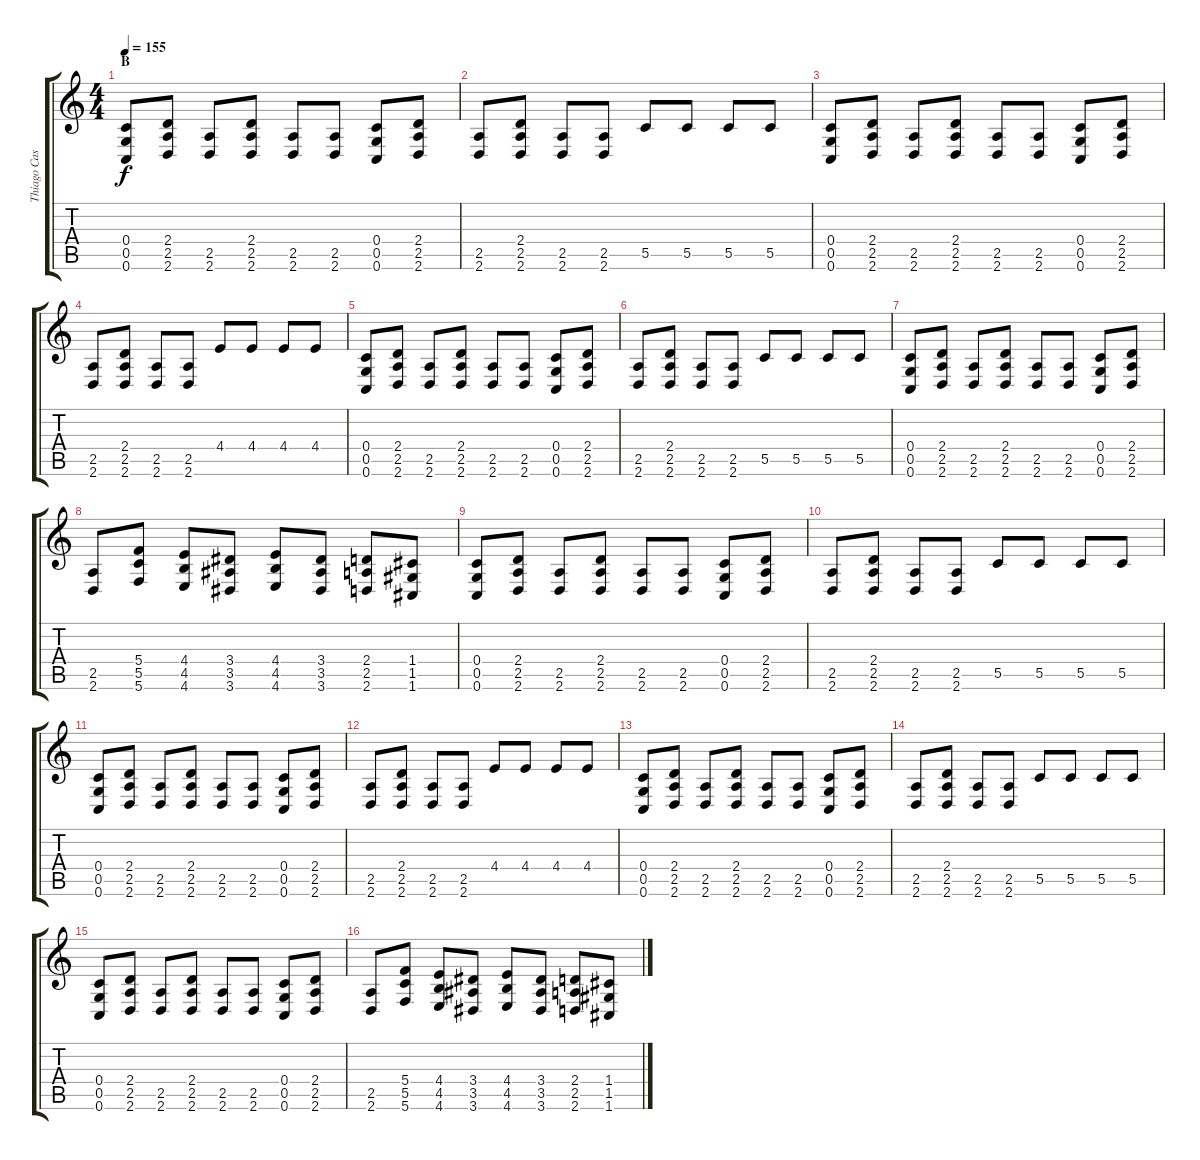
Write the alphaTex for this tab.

\track ("Thiago Castro" "Thiago Cas") {instrument distortionguitar}
\staff {score tabs}
\tuning (D4 A3 F3 C3 G2 C2) {hide}
\ts (4 4)
\section ("" "B")
\tempo 155
\clef g2
\ks c
(0.4 0.5 0.6).8{dy f} (2.4 2.5 2.6).8 (2.5 2.6).8 (2.4 2.5 2.6).8 (2.5 2.6).8 (2.5 2.6).8 (0.4 0.5 0.6).8 (2.4 2.5 2.6).8 |
(2.5 2.6).8 (2.4 2.5 2.6).8 (2.5 2.6).8 (2.5 2.6).8 5.5.8 5.5.8 5.5.8 5.5.8 |
(0.4 0.5 0.6).8 (2.4 2.5 2.6).8 (2.5 2.6).8 (2.4 2.5 2.6).8 (2.5 2.6).8 (2.5 2.6).8 (0.4 0.5 0.6).8 (2.4 2.5 2.6).8 |
(2.5 2.6).8 (2.4 2.5 2.6).8 (2.5 2.6).8 (2.5 2.6).8 4.4.8 4.4.8 4.4.8 4.4.8 |
(0.4 0.5 0.6).8 (2.4 2.5 2.6).8 (2.5 2.6).8 (2.4 2.5 2.6).8 (2.5 2.6).8 (2.5 2.6).8 (0.4 0.5 0.6).8 (2.4 2.5 2.6).8 |
(2.5 2.6).8 (2.4 2.5 2.6).8 (2.5 2.6).8 (2.5 2.6).8 5.5.8 5.5.8 5.5.8 5.5.8 |
(0.4 0.5 0.6).8 (2.4 2.5 2.6).8 (2.5 2.6).8 (2.4 2.5 2.6).8 (2.5 2.6).8 (2.5 2.6).8 (0.4 0.5 0.6).8 (2.4 2.5 2.6).8 |
(2.5 2.6).8 (5.4 5.5 5.6).8 (4.4 4.5 4.6).8 (3.4 3.5 3.6).8 (4.4 4.5 4.6).8 (3.4 3.5 3.6).8 (2.4 2.5 2.6).8 (1.4 1.5 1.6).8 |
(0.4 0.5 0.6).8 (2.4 2.5 2.6).8 (2.5 2.6).8 (2.4 2.5 2.6).8 (2.5 2.6).8 (2.5 2.6).8 (0.4 0.5 0.6).8 (2.4 2.5 2.6).8 |
(2.5 2.6).8 (2.4 2.5 2.6).8 (2.5 2.6).8 (2.5 2.6).8 5.5.8 5.5.8 5.5.8 5.5.8 |
(0.4 0.5 0.6).8 (2.4 2.5 2.6).8 (2.5 2.6).8 (2.4 2.5 2.6).8 (2.5 2.6).8 (2.5 2.6).8 (0.4 0.5 0.6).8 (2.4 2.5 2.6).8 |
(2.5 2.6).8 (2.4 2.5 2.6).8 (2.5 2.6).8 (2.5 2.6).8 4.4.8 4.4.8 4.4.8 4.4.8 |
(0.4 0.5 0.6).8 (2.4 2.5 2.6).8 (2.5 2.6).8 (2.4 2.5 2.6).8 (2.5 2.6).8 (2.5 2.6).8 (0.4 0.5 0.6).8 (2.4 2.5 2.6).8 |
(2.5 2.6).8 (2.4 2.5 2.6).8 (2.5 2.6).8 (2.5 2.6).8 5.5.8 5.5.8 5.5.8 5.5.8 |
(0.4 0.5 0.6).8 (2.4 2.5 2.6).8 (2.5 2.6).8 (2.4 2.5 2.6).8 (2.5 2.6).8 (2.5 2.6).8 (0.4 0.5 0.6).8 (2.4 2.5 2.6).8 |
(2.5 2.6).8 (5.4 5.5 5.6).8 (4.4 4.5 4.6).8 (3.4 3.5 3.6).8 (4.4 4.5 4.6).8 (3.4 3.5 3.6).8 (2.4 2.5 2.6).8 (1.4 1.5 1.6).8
